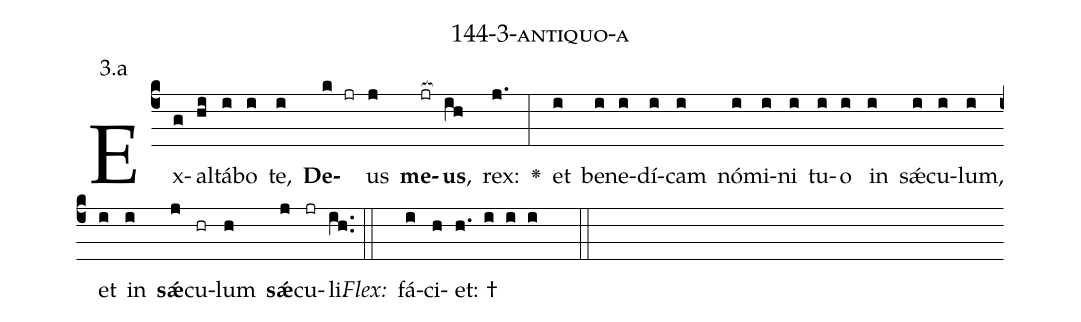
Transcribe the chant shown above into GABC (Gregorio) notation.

name: 144-3-antiquo-a;
annotation: 3.a;
%%
(c4)Ex(g)al(hi)tá(i)bo(i) te,(i) <b>De</b>(k jr)us(j) <b>me</b>(jr[ocb:1{])<b>us</b>,(ih[ocb:0}]) rex:(j.) <v>\greheightstar</v>(:) et(i) be(i)ne(i)dí(i)cam(i) nó(i)mi(i)ni(i) tu(i)o(i) in(i) sǽ(i)cu(i)lum,(i) et(i) in(i) <b>sǽ</b>(j)cu(hr)lum(h) <b>sǽ</b>(j)cu(jr)li.(ih..) (::)
<i>Flex:</i>()  fá(i)ci(h)et: †(h. i i i  ::)

%E(i) u(i) o(j) u(h) a(j) e.(ih..) (::)
